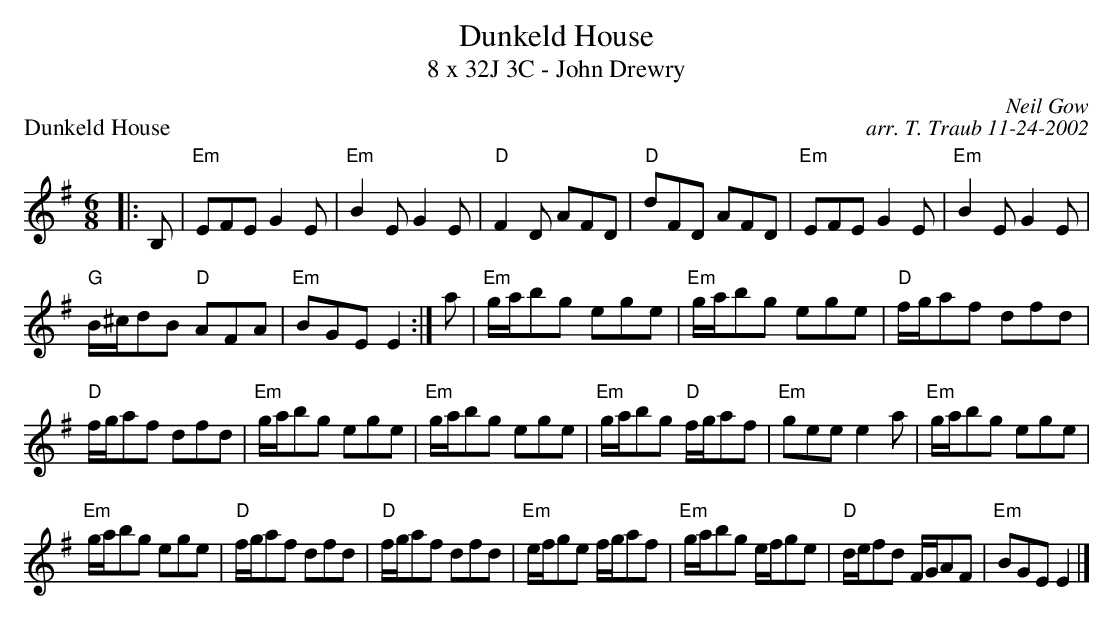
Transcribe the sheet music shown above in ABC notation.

X:1
T: Dunkeld House
T: 8 x 32J 3C - John Drewry
P: Dunkeld House
C: Neil Gow
C: arr. T. Traub 11-24-2002
M: 6/8
K: G
L: 1/8
|:B,|"Em"EFE G2 E|"Em"B2 E G2 E|"D"F2 D AFD|"D"dFD AFD| "Em"EFE G2 E|"Em"B2 E G2 E|
"G"B/^c/dB "D"AFA|"Em"BGE E2 :|a|"Em"g/a/bg ege|"Em"g/a/bg ege|"D"f/g/af dfd|
"D"f/g/af dfd| "Em"g/a/bg ege|"Em"g/a/bg ege|"Em"g/a/bg "D"f/g/af|"Em"gee e2 a|"Em"g/a/bg ege|
"Em"g/a/bg ege|"D"f/g/af dfd|"D"f/g/af dfd|"Em"e/f/ge f/g/af|"Em"g/a/bg e/f/ge|"D"d/e/fd F/G/AF|"Em"BGE E2 |]
